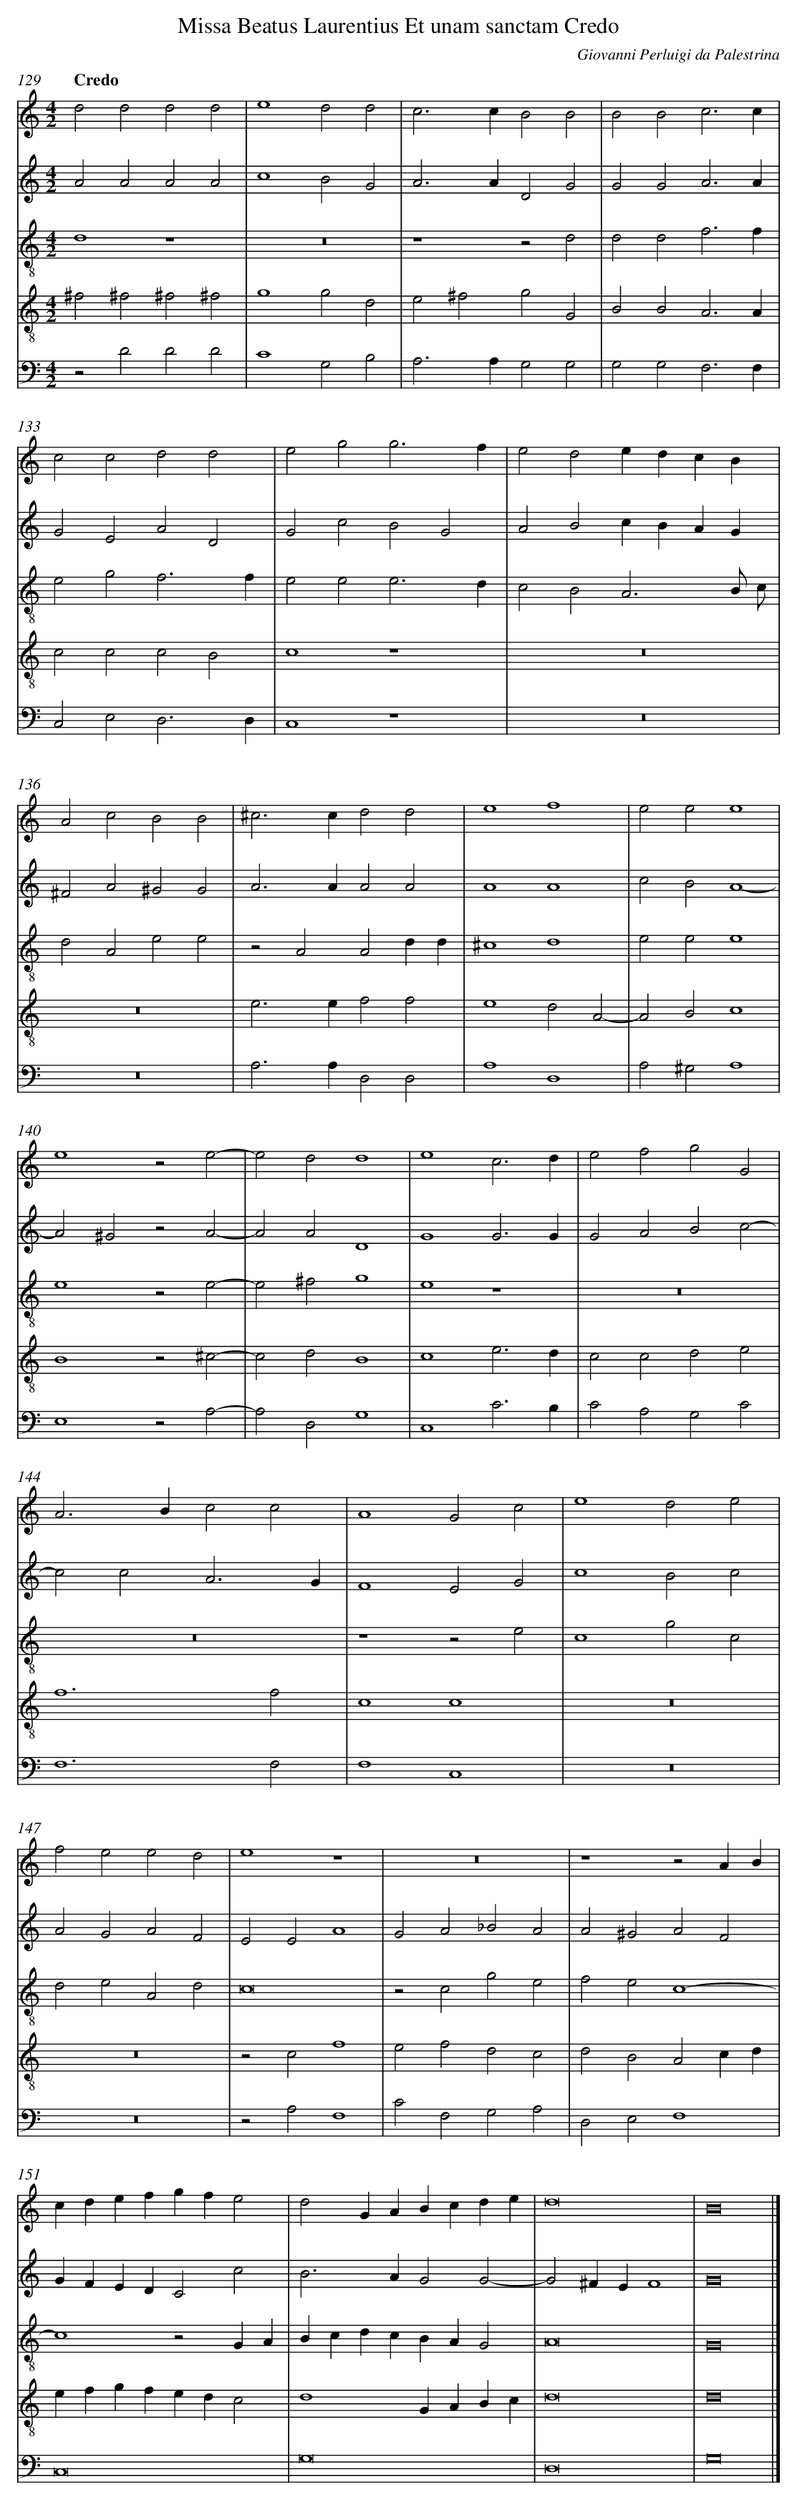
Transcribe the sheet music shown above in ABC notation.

X:1
T: Missa Beatus Laurentius Et unam sanctam Credo
C: Giovanni Perluigi da Palestrina
L: 1/4
M: 4/2
Q: "Credo"
V: 1 clef=treble
V: 2 clef=treble
V: 3 clef=treble-8
V: 4 clef=treble-8
V: 5 clef=bass
K: C
[V:1] d2d2d2d2 |
[V:2] A2A2A2A2 |
[V:3] d4z4 |
[V:4] ^f2^f2^f2^f2 |
[V:5] z2D2D2D2 |
[V:1] e4d2d2 |
[V:2] c4B2G2 |
[V:3] z8 |
[V:4] g4g2d2 |
[V:5] C4G,2B,2 |
[V:1] c2>c2B2B2 |
[V:2] A2>A2D2G2 |
[V:3] z4z2d2 |
[V:4] e2^f2g2G2 |
[V:5] A,2>A,2G,2G,2 |
[V:1] B2B2c3c |
[V:2] G2G2A3A |
[V:3] d2d2f3f |
[V:4] B2B2A3A |
[V:5] G,2G,2F,3F, |
[V:1] c2c2d2d2 |
[V:2] G2E2A2D2 |
[V:3] e2g2f3f |
[V:4] c2c2c2B2 |
[V:5] C,2E,2D,3D, |
[V:1] e2g2g3f |
[V:2] G2c2B2G2 |
[V:3] e2e2e3d |
[V:4] c4z4 |
[V:5] C,4z4 |
[V:1] e2d2edcB |
[V:2] A2B2cBAG |
[V:3] c2B2A3B/ c/ |
[V:4] z8 |
[V:5] z8 |
[V:1] A2c2B2B2 |
[V:2] ^F2A2^G2G2 |
[V:3] d2A2e2e2 |
[V:4] z8 |
[V:5] z8 |
[V:1] ^c2>c2d2d2 |
[V:2] A2>A2A2A2 |
[V:3] z2A2A2dd |
[V:4] e2>e2f2f2 |
[V:5] A,2>A,2D,2D,2 |
[V:1] e4f4 |
[V:2] A4A4 |
[V:3] ^c4d4 |
[V:4] e4d2A2- |
[V:5] A,4D,4 |
[V:1] e2e2e4 |
[V:2] c2B2A4- |
[V:3] e2e2e4 |
[V:4] A2B2c4 |
[V:5] A,2^G,2A,4 |
[V:1] e4z2e2- |
[V:2] A2^G2z2A2- |
[V:3] e4z2e2- |
[V:4] B4z2^c2- |
[V:5] E,4z2A,2- |
[V:1] e2d2d4 |
[V:2] A2A2D4 |
[V:3] e2^f2g4 |
[V:4] c2d2B4 |
[V:5] A,2D,2G,4 |
[V:1] e4c3d |
[V:2] G4G3G |
[V:3] e4z4 |
[V:4] c4e3d |
[V:5] C,4C3B, |
[V:1] e2f2g2G2 |
[V:2] G2A2B2c2- |
[V:3] z8 |
[V:4] c2c2d2e2 |
[V:5] C2A,2G,2C2 |
[V:1] A2>B2c2c2 |
[V:2] c2c2A3G |
[V:3] z8 |
[V:4] f6f2 |
[V:5] F,6F,2 |
[V:1] A4G2c2 |
[V:2] F4E2G2 |
[V:3] z4z2e2 |
[V:4] c4c4 |
[V:5] F,4C,4 |
[V:1] e4d2e2 |
[V:2] c4B2c2 |
[V:3] c4g2c2 |
[V:4] z8 |
[V:5] z8 |
[V:1] f2e2e2d2 |
[V:2] A2G2A2F2 |
[V:3] d2e2A2d2 |
[V:4] z8 |
[V:5] z8 |
[V:1] e4z4 |
[V:2] E2E2A4 |
[V:3] c8 |
[V:4] z2c2f4 |
[V:5] z2A,2F,4 |
[V:1] z8 |
[V:2] G2A2_B2A2 |
[V:3] z2c2g2e2 |
[V:4] e2f2d2c2 |
[V:5] C2F,2G,2A,2 |
[V:1] z4z2AB |
[V:2] A2^G2A2F2 |
[V:3] f2e2c4- |
[V:4] d2B2A2cd |
[V:5] D,2E,2F,4 |
[V:1] cdefgfe2 |
[V:2] GFEDC2c2 |
[V:3] c4z2GA |
[V:4] efgfedc2 |
[V:5] C,8 |
[V:1] d2GABcde |
[V:2] B2>A2G2G2- |
[V:3] BcdcBAG2 |
[V:4] d4GABc |
[V:5] G,8 |
[V:1] d8 |
[V:2] G2^FEF4 |
[V:3] A8 |
[V:4] d8 |
[V:5] D,8 |
[V:1] B8 |]
[V:2] G8 |]
[V:3] G8 |]
[V:4] d8 |]
[V:5] G,8 |]
